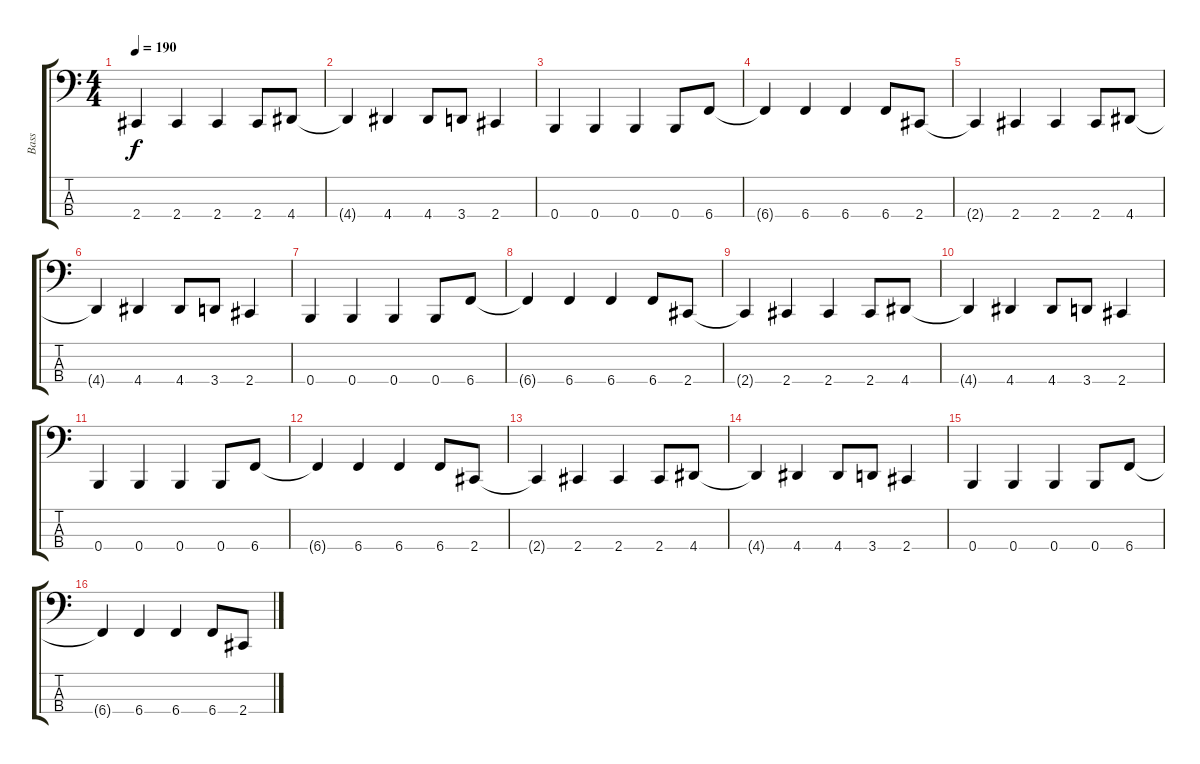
\track ("Bass" "Bass") {instrument electricbassfinger}
\staff {score tabs}
\tuning (E2 B1 Gb1 B0) {hide}
\ts (4 4)
\tempo 190
\clef f4
\ks c
2.4{t}.4{dy f} 2.4.4 2.4.4 2.4.8 4.4.8 |
4.4{t}.4 4.4.4 4.4.8 3.4.8 2.4.4 |
0.4.4 0.4.4 0.4.4 0.4.8 6.4.8 |
6.4{t}.4 6.4.4 6.4.4 6.4.8 2.4.8 |
2.4{t}.4 2.4.4 2.4.4 2.4.8 4.4.8 |
4.4{t}.4 4.4.4 4.4.8 3.4.8 2.4.4 |
0.4.4 0.4.4 0.4.4 0.4.8 6.4.8 |
6.4{t}.4 6.4.4 6.4.4 6.4.8 2.4.8 |
2.4{t}.4 2.4.4 2.4.4 2.4.8 4.4.8 |
4.4{t}.4 4.4.4 4.4.8 3.4.8 2.4.4 |
0.4.4 0.4.4 0.4.4 0.4.8 6.4.8 |
6.4{t}.4 6.4.4 6.4.4 6.4.8 2.4.8 |
2.4{t}.4 2.4.4 2.4.4 2.4.8 4.4.8 |
4.4{t}.4 4.4.4 4.4.8 3.4.8 2.4.4 |
0.4.4 0.4.4 0.4.4 0.4.8 6.4.8 |
6.4{t}.4 6.4.4 6.4.4 6.4.8 2.4.8
